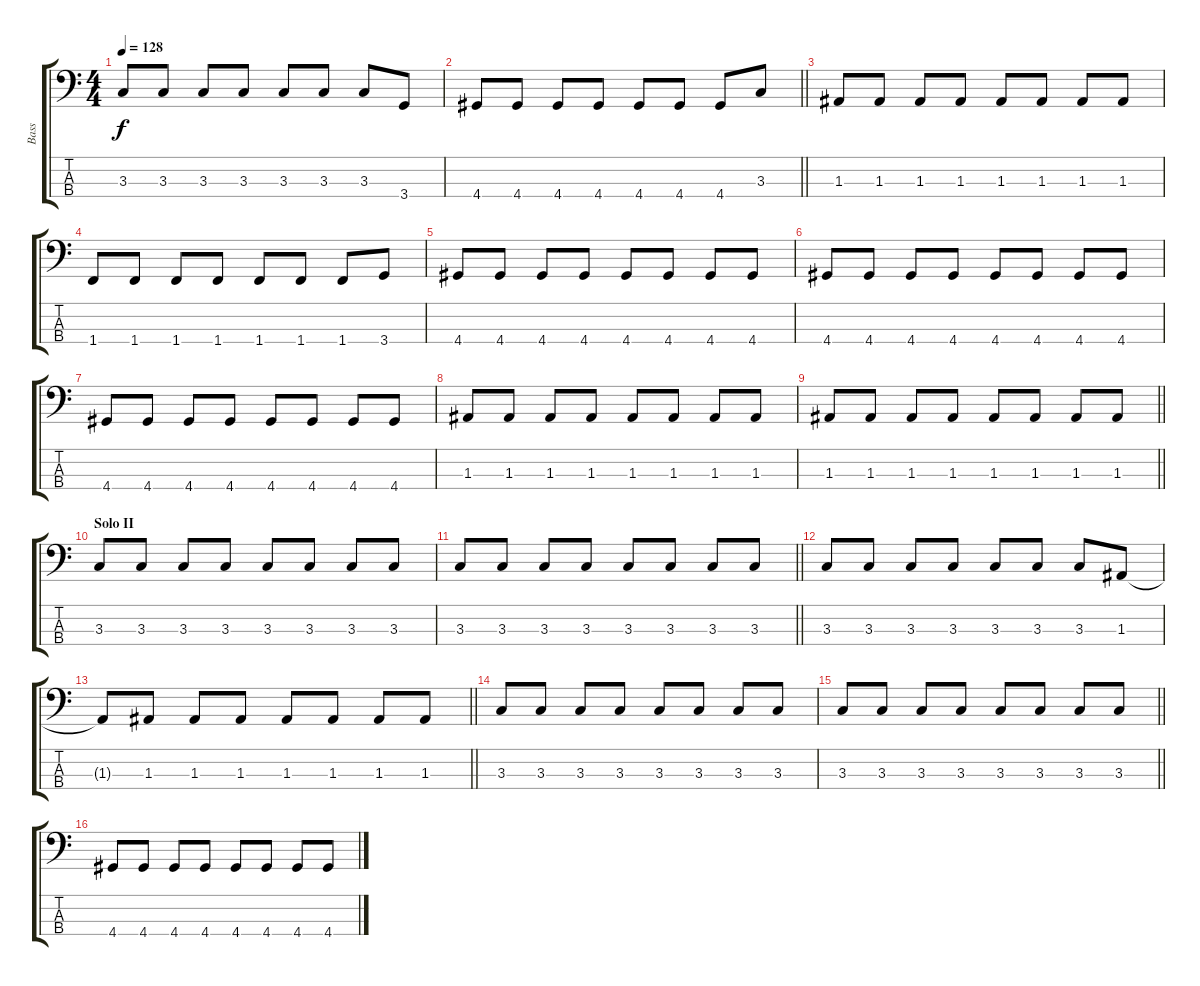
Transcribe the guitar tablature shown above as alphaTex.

\track ("Bass" "Bass") {instrument electricbassfinger}
\staff {score tabs}
\tuning (G2 D2 A1 E1) {hide}
\ts (4 4)
\tempo 128
\clef f4
\ks c
3.3.8{dy f} 3.3.8 3.3.8 3.3.8 3.3.8 3.3.8 3.3.8 3.4.8 |
\barLineRight lightlight
4.4.8 4.4.8 4.4.8 4.4.8 4.4.8 4.4.8 4.4.8 3.3.8 |
1.3.8 1.3.8 1.3.8 1.3.8 1.3.8 1.3.8 1.3.8 1.3.8 |
1.4.8 1.4.8 1.4.8 1.4.8 1.4.8 1.4.8 1.4.8 3.4.8 |
4.4.8 4.4.8 4.4.8 4.4.8 4.4.8 4.4.8 4.4.8 4.4.8 |
4.4.8 4.4.8 4.4.8 4.4.8 4.4.8 4.4.8 4.4.8 4.4.8 |
4.4.8 4.4.8 4.4.8 4.4.8 4.4.8 4.4.8 4.4.8 4.4.8 |
1.3.8 1.3.8 1.3.8 1.3.8 1.3.8 1.3.8 1.3.8 1.3.8 |
\barLineRight lightlight
1.3.8 1.3.8 1.3.8 1.3.8 1.3.8 1.3.8 1.3.8 1.3.8 |
\section ("" "Solo II")
3.3.8 3.3.8 3.3.8 3.3.8 3.3.8 3.3.8 3.3.8 3.3.8 |
\barLineRight lightlight
3.3.8 3.3.8 3.3.8 3.3.8 3.3.8 3.3.8 3.3.8 3.3.8 |
3.3.8 3.3.8 3.3.8 3.3.8 3.3.8 3.3.8 3.3.8 1.3.8 |
\barLineRight lightlight
1.3{t}.8 1.3.8 1.3.8 1.3.8 1.3.8 1.3.8 1.3.8 1.3.8 |
3.3.8 3.3.8 3.3.8 3.3.8 3.3.8 3.3.8 3.3.8 3.3.8 |
\barLineRight lightlight
3.3.8 3.3.8 3.3.8 3.3.8 3.3.8 3.3.8 3.3.8 3.3.8 |
4.4.8 4.4.8 4.4.8 4.4.8 4.4.8 4.4.8 4.4.8 4.4.8
